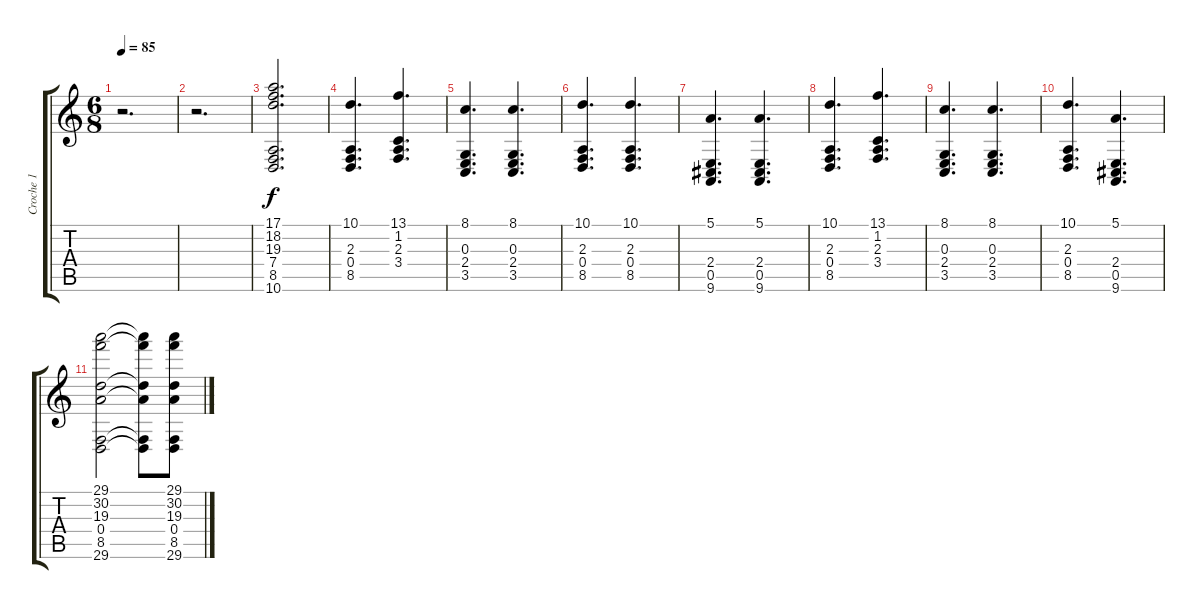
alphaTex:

\track ("Croche 1" "Croche 1") {instrument steeldrums}
\staff {score tabs}
\tuning (E4 B3 G3 D3 A2 E2) {hide}
\ts (6 8)
\tempo 85
\clef g2
\ks c
r.2{d dy f instrument steeldrums} |
r.2{d} |
(17.1 18.2 19.3 7.4 8.5 10.6).2{d} |
(10.1 2.3 0.4 8.5).4{d} (13.1 1.2 2.3 3.4).4{d} |
(8.1 0.3 2.4 3.5).4{d} (8.1 0.3 2.4 3.5).4{d} |
(10.1 2.3 0.4 8.5).4{d} (10.1 2.3 0.4 8.5).4{d} |
(5.1 2.4 0.5 9.6).4{d} (5.1 2.4 0.5 9.6).4{d} |
(10.1 2.3 0.4 8.5).4{d} (13.1 1.2 2.3 3.4).4{d} |
(8.1 0.3 2.4 3.5).4{d} (8.1 0.3 2.4 3.5).4{d} |
(10.1 2.3 0.4 8.5).4{d} (5.1 2.4 0.5 9.6).4{d} |
(29.1 30.2 19.3 0.4 8.5 29.6).2 (29.1{t} 30.2{t} 19.3{t} 0.4{t} 8.5{t} 29.6{t}).8 (29.1 30.2 19.3 0.4 8.5 29.6).8
